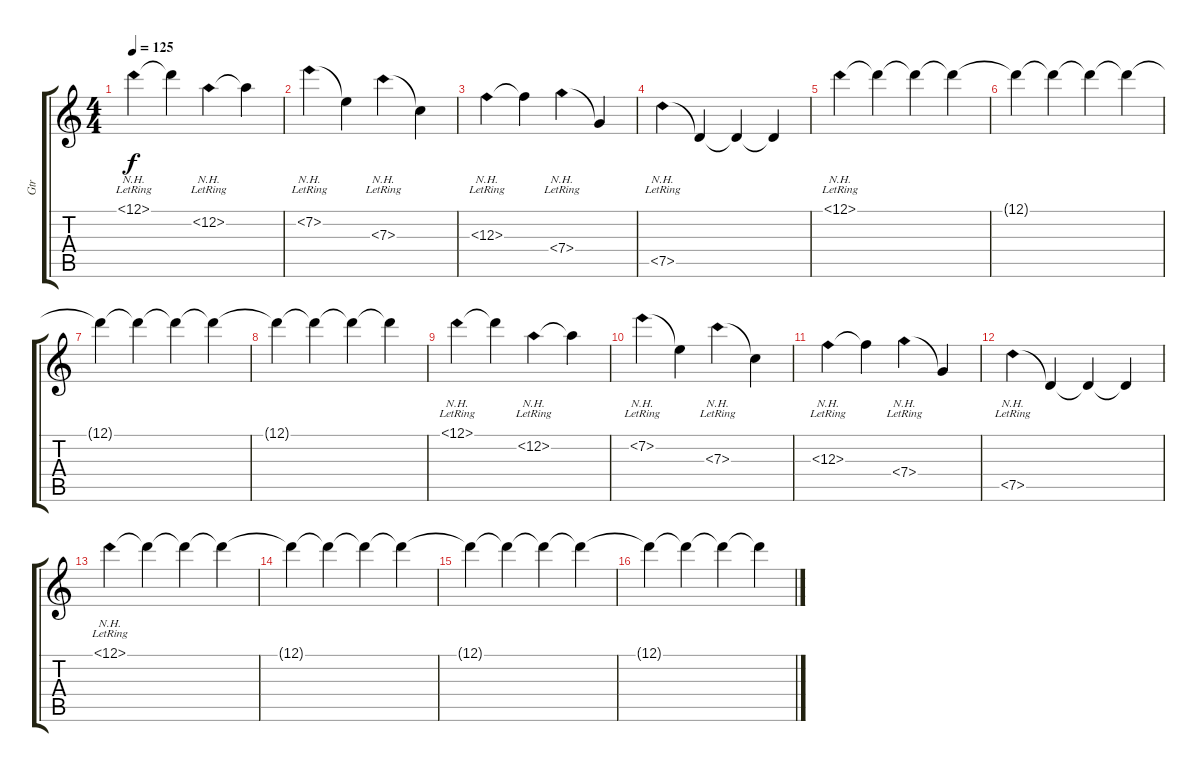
\track ("Gtr" "Gtr") {instrument electricguitarclean}
\staff {score tabs}
\tuning (D4 A3 F3 C3 G2 D2) {hide}
\ts (4 4)
\section ("" "")
\tempo 125
\clef g2
\ks c
12.1{nh lr}.4{dy f} 12.1{t}.4 12.2{nh lr}.4 12.2{t}.4 |
7.2{nh lr}.4 7.2{t}.4 7.3{nh lr}.4 7.3{t}.4 |
12.3{nh lr}.4 12.3{t}.4 7.4{nh lr}.4 7.4{t}.4 |
7.5{nh lr}.4 7.5{t}.4 7.5{t}.4 7.5{t}.4 |
12.1{nh lr}.4 12.1{t}.4 12.1{t}.4 12.1{t}.4 |
12.1{t}.4 12.1{t}.4 12.1{t}.4 12.1{t}.4 |
12.1{t}.4 12.1{t}.4 12.1{t}.4 12.1{t}.4 |
12.1{t}.4 12.1{t}.4 12.1{t}.4 12.1{t}.4 |
12.1{nh lr}.4 12.1{t}.4 12.2{nh lr}.4 12.2{t}.4 |
7.2{nh lr}.4 7.2{t}.4 7.3{nh lr}.4 7.3{t}.4 |
12.3{nh lr}.4 12.3{t}.4 7.4{nh lr}.4 7.4{t}.4 |
7.5{nh lr}.4 7.5{t}.4 7.5{t}.4 7.5{t}.4 |
12.1{nh lr}.4 12.1{t}.4 12.1{t}.4 12.1{t}.4 |
12.1{t}.4 12.1{t}.4 12.1{t}.4 12.1{t}.4 |
12.1{t}.4 12.1{t}.4 12.1{t}.4 12.1{t}.4 |
12.1{t}.4 12.1{t}.4 12.1{t}.4 12.1{t}.4
